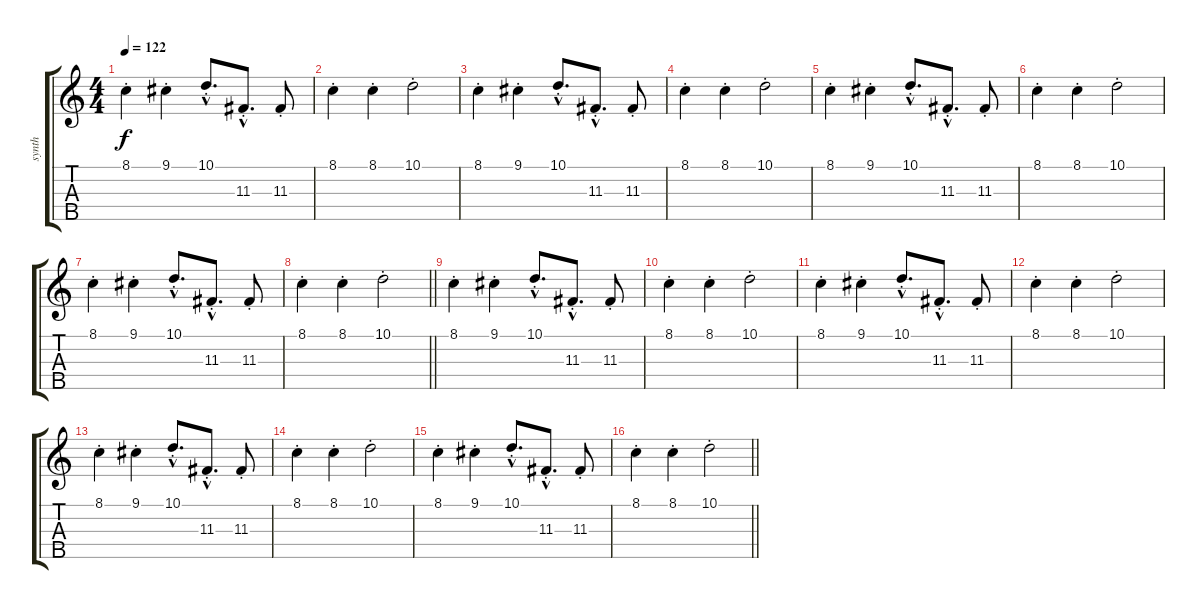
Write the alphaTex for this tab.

\track ("synth" "synth") {instrument lead1square}
\staff {score tabs}
\tuning (E4 B3 G3 D3 A2) {hide}
\ts (4 4)
\tempo 122
\clef g2
\ks c
8.1{st}.4{dy f instrument lead1square} 9.1{st}.4 10.1{hac st}.8{d} 11.3{hac st}.8{d} 11.3{st}.8 |
8.1{st}.4 8.1{st}.4 10.1{st}.2 |
8.1{st}.4 9.1{st}.4 10.1{hac st}.8{d} 11.3{hac st}.8{d} 11.3{st}.8 |
8.1{st}.4 8.1{st}.4 10.1{st}.2 |
8.1{st}.4 9.1{st}.4 10.1{hac st}.8{d} 11.3{hac st}.8{d} 11.3{st}.8 |
8.1{st}.4 8.1{st}.4 10.1{st}.2 |
8.1{st}.4 9.1{st}.4 10.1{hac st}.8{d} 11.3{hac st}.8{d} 11.3{st}.8 |
\barLineRight lightlight
8.1{st}.4 8.1{st}.4 10.1{st}.2 |
8.1{st}.4 9.1{st}.4 10.1{hac st}.8{d} 11.3{hac st}.8{d} 11.3{st}.8 |
8.1{st}.4 8.1{st}.4 10.1{st}.2 |
8.1{st}.4 9.1{st}.4 10.1{hac st}.8{d} 11.3{hac st}.8{d} 11.3{st}.8 |
8.1{st}.4 8.1{st}.4 10.1{st}.2 |
8.1{st}.4 9.1{st}.4 10.1{hac st}.8{d} 11.3{hac st}.8{d} 11.3{st}.8 |
8.1{st}.4 8.1{st}.4 10.1{st}.2 |
8.1{st}.4 9.1{st}.4 10.1{hac st}.8{d} 11.3{hac st}.8{d} 11.3{st}.8 |
\barLineRight lightlight
8.1{st}.4 8.1{st}.4 10.1{st}.2
